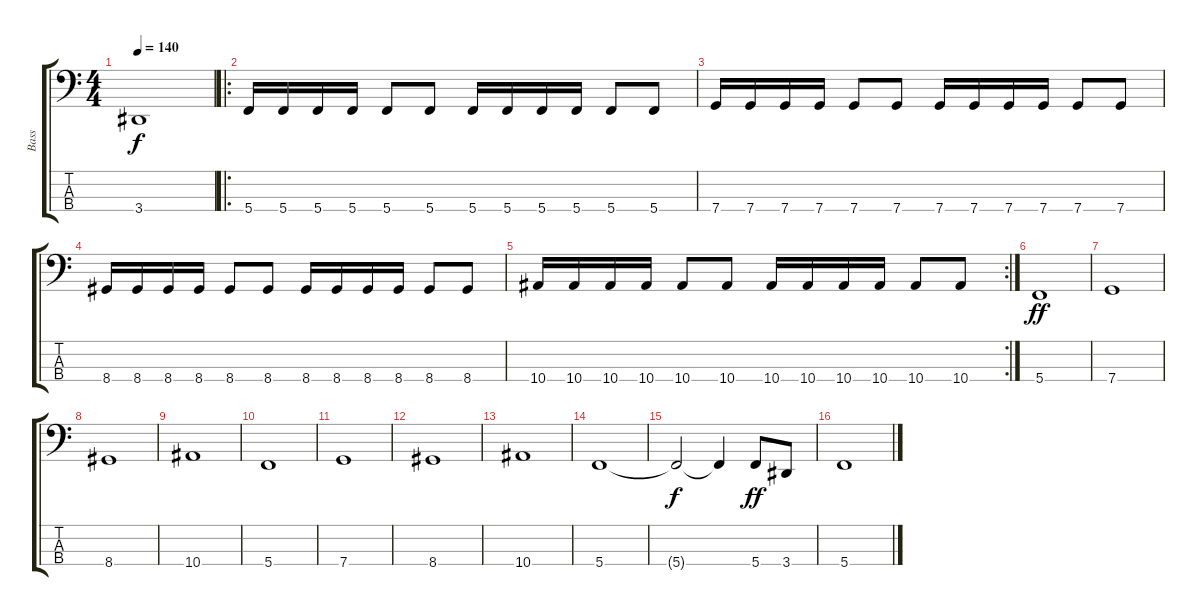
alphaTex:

\track ("Bass" "Bass") {instrument electricbasspick}
\staff {score tabs}
\tuning (Eb2 Bb1 F1 C1) {hide}
\ts (4 4)
\tempo 140
\clef f4
\ks c
3.4.1{dy f instrument electricbasspick} |
\ro
5.4.16 5.4.16 5.4.16 5.4.16 5.4.8 5.4.8 5.4.16 5.4.16 5.4.16 5.4.16 5.4.8 5.4.8 |
7.4.16 7.4.16 7.4.16 7.4.16 7.4.8 7.4.8 7.4.16 7.4.16 7.4.16 7.4.16 7.4.8 7.4.8 |
8.4.16 8.4.16 8.4.16 8.4.16 8.4.8 8.4.8 8.4.16 8.4.16 8.4.16 8.4.16 8.4.8 8.4.8 |
\rc 2
10.4.16 10.4.16 10.4.16 10.4.16 10.4.8 10.4.8 10.4.16 10.4.16 10.4.16 10.4.16 10.4.8 10.4.8 |
5.4.1{dy ff} |
7.4.1 |
8.4.1 |
10.4.1 |
5.4.1 |
7.4.1 |
8.4.1 |
10.4.1 |
5.4.1 |
5.4{t}.2{dy f} 5.4{t}.4 5.4.8{dy ff} 3.4.8 |
5.4.1
